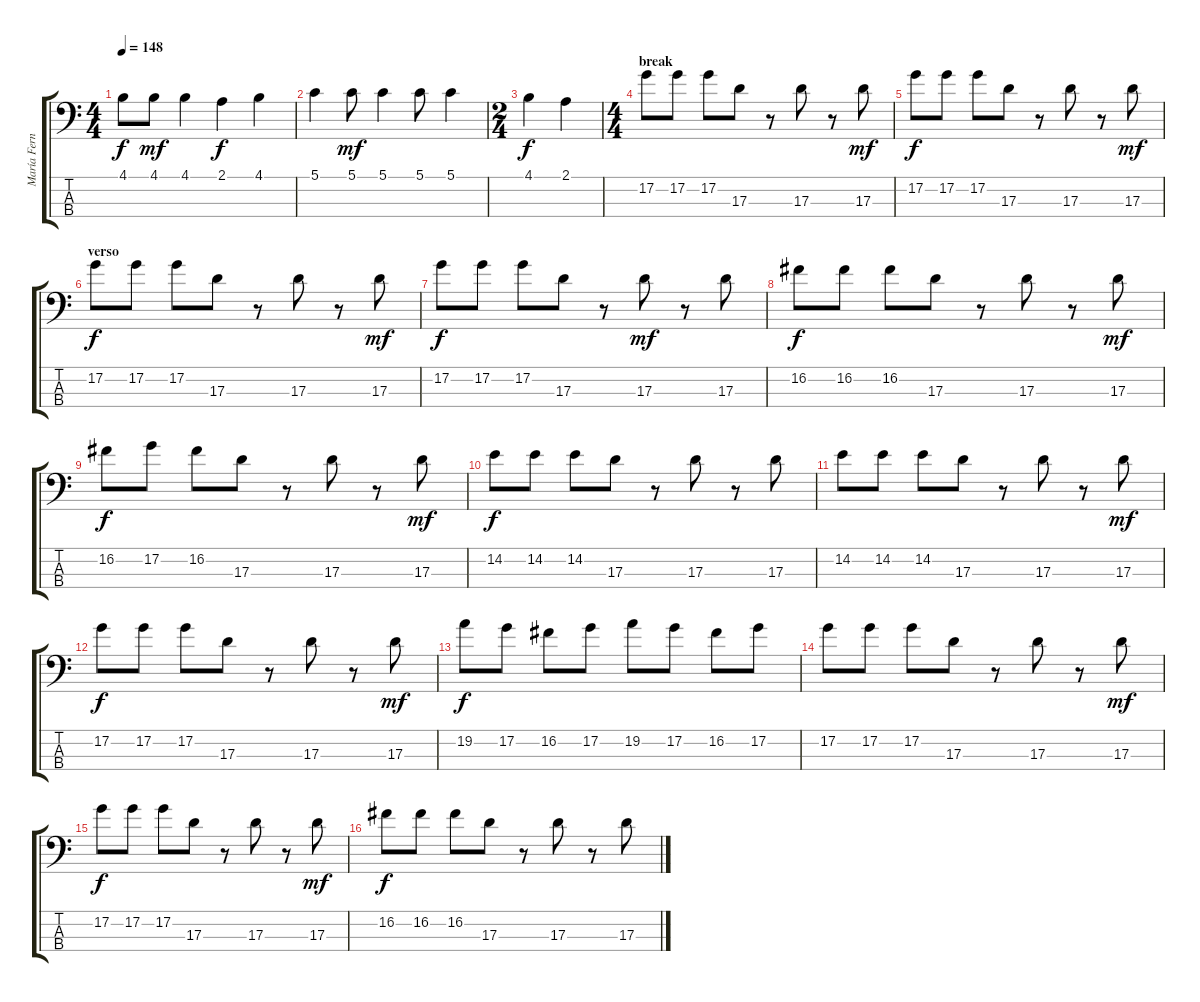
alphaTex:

\track ("María Fernanda (bajo)" "María Fern") {instrument electricbasspick}
\staff {score tabs}
\tuning (G2 D2 A1 E1) {hide}
\ts (4 4)
\tempo 148
\clef f4
\ks c
4.1{t}.8{dy f} 4.1.8{dy mf} 4.1.4 2.1.4{dy f} 4.1.4 |
5.1.4 5.1.8{dy mf} 5.1.4 5.1.8 5.1.4 |
\ts (2 4)
4.1.4{dy f} 2.1.4 |
\ts (4 4)
\section ("" "break")
17.2.8 17.2.8 17.2.8 17.3.8 r.8 17.3.8 r.8 17.3.8{dy mf} |
17.2.8{dy f} 17.2.8 17.2.8 17.3.8 r.8 17.3.8 r.8 17.3.8{dy mf} |
\section ("" "verso")
17.2.8{dy f} 17.2.8 17.2.8 17.3.8 r.8 17.3.8 r.8 17.3.8{dy mf} |
17.2.8{dy f} 17.2.8 17.2.8 17.3.8 r.8 17.3.8{dy mf} r.8 17.3.8 |
16.2.8{dy f} 16.2.8 16.2.8 17.3.8 r.8 17.3.8 r.8 17.3.8{dy mf} |
16.2.8{dy f} 17.2.8 16.2.8 17.3.8 r.8 17.3.8 r.8 17.3.8{dy mf} |
14.2.8{dy f} 14.2.8 14.2.8 17.3.8 r.8 17.3.8 r.8 17.3.8 |
14.2.8 14.2.8 14.2.8 17.3.8 r.8 17.3.8 r.8 17.3.8{dy mf} |
17.2.8{dy f} 17.2.8 17.2.8 17.3.8 r.8 17.3.8 r.8 17.3.8{dy mf} |
19.2.8{dy f} 17.2.8 16.2.8 17.2.8 19.2.8 17.2.8 16.2.8 17.2.8 |
17.2.8 17.2.8 17.2.8 17.3.8 r.8 17.3.8 r.8 17.3.8{dy mf} |
17.2.8{dy f} 17.2.8 17.2.8 17.3.8 r.8 17.3.8 r.8 17.3.8{dy mf} |
16.2.8{dy f} 16.2.8 16.2.8 17.3.8 r.8 17.3.8 r.8 17.3.8
